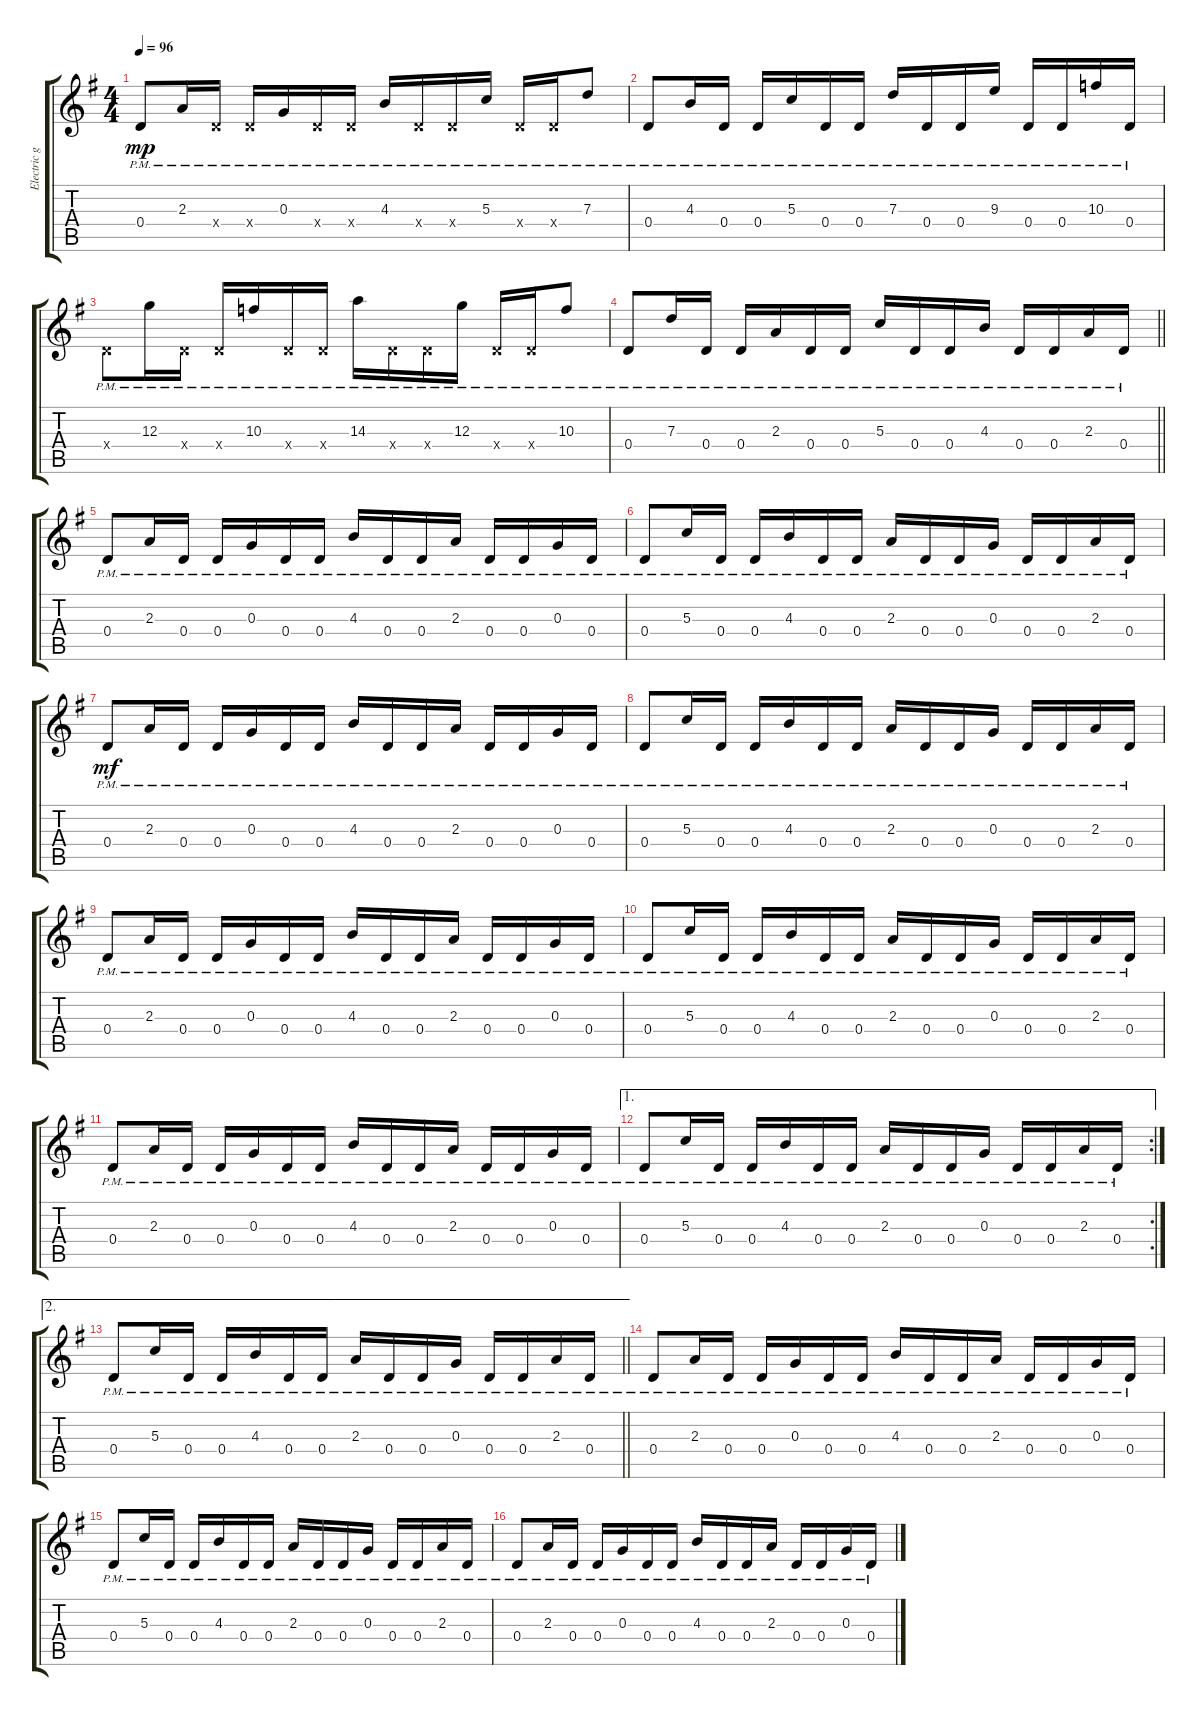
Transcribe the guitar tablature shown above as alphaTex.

\track ("Electric guitar clean w/flanger & stereo" "Electric g") {instrument electricguitarmuted}
\staff {score tabs}
\tuning (E4 B3 G3 D3 A2 E2) {hide}
\ts (4 4)
\tempo 96
\clef g2
\ks g
0.4{pm}.8{dy mp} 2.3{pm}.16 0.4{pm x}.16 0.4{pm x}.16 0.3{pm}.16 0.4{pm x}.16 0.4{pm x}.16 4.3{pm}.16 0.4{pm x}.16 0.4{pm x}.16 5.3{pm}.16 0.4{pm x}.16 0.4{pm x}.16 7.3{pm}.8 |
0.4{pm}.8 4.3{pm}.16 0.4{pm}.16 0.4{pm}.16 5.3{pm}.16 0.4{pm}.16 0.4{pm}.16 7.3{pm}.16 0.4{pm}.16 0.4{pm}.16 9.3{pm}.16 0.4{pm}.16 0.4{pm}.16 10.3{pm}.16 0.4{pm}.16 |
0.4{pm x}.8 12.3{pm}.16 0.4{pm x}.16 0.4{pm x}.16 10.3{pm}.16 0.4{pm x}.16 0.4{pm x}.16 14.3{pm}.16 0.4{pm x}.16 0.4{pm x}.16 12.3{pm}.16 0.4{pm x}.16 0.4{pm x}.16 10.3{pm}.8 |
\barLineRight lightlight
0.4{pm}.8 7.3{pm}.16 0.4{pm}.16 0.4{pm}.16 2.3{pm}.16 0.4{pm}.16 0.4{pm}.16 5.3{pm}.16 0.4{pm}.16 0.4{pm}.16 4.3{pm}.16 0.4{pm}.16 0.4{pm}.16 2.3{pm}.16 0.4{pm}.16 |
0.4{pm}.8 2.3{pm}.16 0.4{pm}.16 0.4{pm}.16 0.3{pm}.16 0.4{pm}.16 0.4{pm}.16 4.3{pm}.16 0.4{pm}.16 0.4{pm}.16 2.3{pm}.16 0.4{pm}.16 0.4{pm}.16 0.3{pm}.16 0.4{pm}.16 |
0.4{pm}.8 5.3{pm}.16 0.4{pm}.16 0.4{pm}.16 4.3{pm}.16 0.4{pm}.16 0.4{pm}.16 2.3{pm}.16 0.4{pm}.16 0.4{pm}.16 0.3{pm}.16 0.4{pm}.16 0.4{pm}.16 2.3{pm}.16 0.4{pm}.16 |
0.4{pm}.8{dy mf} 2.3{pm}.16 0.4{pm}.16 0.4{pm}.16 0.3{pm}.16 0.4{pm}.16 0.4{pm}.16 4.3{pm}.16 0.4{pm}.16 0.4{pm}.16 2.3{pm}.16 0.4{pm}.16 0.4{pm}.16 0.3{pm}.16 0.4{pm}.16 |
0.4{pm}.8 5.3{pm}.16 0.4{pm}.16 0.4{pm}.16 4.3{pm}.16 0.4{pm}.16 0.4{pm}.16 2.3{pm}.16 0.4{pm}.16 0.4{pm}.16 0.3{pm}.16 0.4{pm}.16 0.4{pm}.16 2.3{pm}.16 0.4{pm}.16 |
0.4{pm}.8 2.3{pm}.16 0.4{pm}.16 0.4{pm}.16 0.3{pm}.16 0.4{pm}.16 0.4{pm}.16 4.3{pm}.16 0.4{pm}.16 0.4{pm}.16 2.3{pm}.16 0.4{pm}.16 0.4{pm}.16 0.3{pm}.16 0.4{pm}.16 |
0.4{pm}.8 5.3{pm}.16 0.4{pm}.16 0.4{pm}.16 4.3{pm}.16 0.4{pm}.16 0.4{pm}.16 2.3{pm}.16 0.4{pm}.16 0.4{pm}.16 0.3{pm}.16 0.4{pm}.16 0.4{pm}.16 2.3{pm}.16 0.4{pm}.16 |
0.4{pm}.8 2.3{pm}.16 0.4{pm}.16 0.4{pm}.16 0.3{pm}.16 0.4{pm}.16 0.4{pm}.16 4.3{pm}.16 0.4{pm}.16 0.4{pm}.16 2.3{pm}.16 0.4{pm}.16 0.4{pm}.16 0.3{pm}.16 0.4{pm}.16 |
\ae 1
\rc 2
0.4{pm}.8 5.3{pm}.16 0.4{pm}.16 0.4{pm}.16 4.3{pm}.16 0.4{pm}.16 0.4{pm}.16 2.3{pm}.16 0.4{pm}.16 0.4{pm}.16 0.3{pm}.16 0.4{pm}.16 0.4{pm}.16 2.3{pm}.16 0.4{pm}.16 |
\ae 2
\barLineRight lightlight
0.4{pm}.8 5.3{pm}.16 0.4{pm}.16 0.4{pm}.16 4.3{pm}.16 0.4{pm}.16 0.4{pm}.16 2.3{pm}.16 0.4{pm}.16 0.4{pm}.16 0.3{pm}.16 0.4{pm}.16 0.4{pm}.16 2.3{pm}.16 0.4{pm}.16 |
0.4{pm}.8 2.3{pm}.16 0.4{pm}.16 0.4{pm}.16 0.3{pm}.16 0.4{pm}.16 0.4{pm}.16 4.3{pm}.16 0.4{pm}.16 0.4{pm}.16 2.3{pm}.16 0.4{pm}.16 0.4{pm}.16 0.3{pm}.16 0.4{pm}.16 |
0.4{pm}.8 5.3{pm}.16 0.4{pm}.16 0.4{pm}.16 4.3{pm}.16 0.4{pm}.16 0.4{pm}.16 2.3{pm}.16 0.4{pm}.16 0.4{pm}.16 0.3{pm}.16 0.4{pm}.16 0.4{pm}.16 2.3{pm}.16 0.4{pm}.16 |
0.4{pm}.8 2.3{pm}.16 0.4{pm}.16 0.4{pm}.16 0.3{pm}.16 0.4{pm}.16 0.4{pm}.16 4.3{pm}.16 0.4{pm}.16 0.4{pm}.16 2.3{pm}.16 0.4{pm}.16 0.4{pm}.16 0.3{pm}.16 0.4{pm}.16
